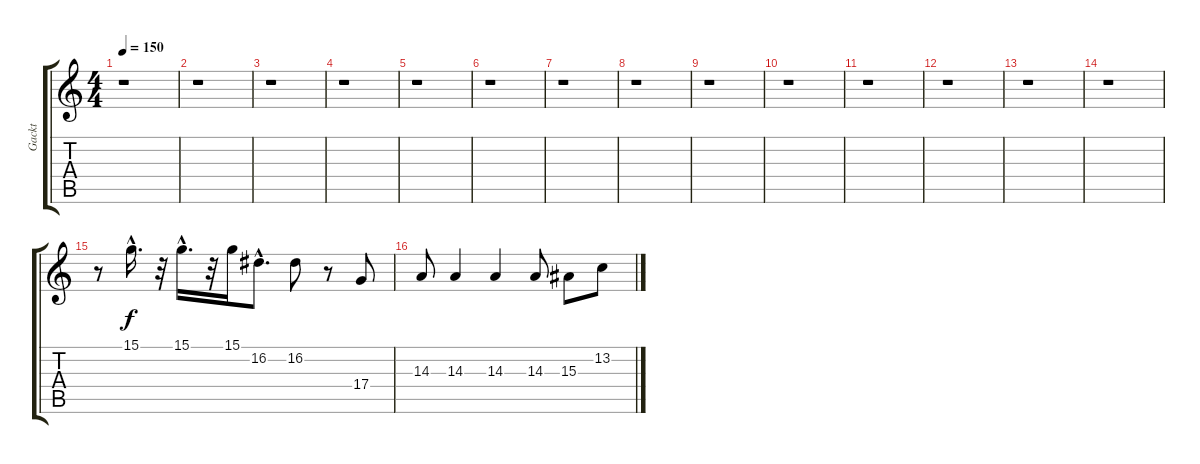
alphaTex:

\track ("Gackt" "Gackt") {instrument drawbarorgan}
\staff {score tabs}
\tuning (E4 B3 G3 D3 A2 E2) {hide}
\ts (4 4)
\tempo 150
\clef g2
\ks c
r.1{dy f} |
r.1 |
r.1 |
r.1 |
r.1 |
r.1 |
r.1 |
r.1 |
r.1 |
r.1 |
r.1 |
r.1 |
r.1 |
r.1 |
r.8 15.1{hac}.16{d} r.32 15.1{hac}.16{d} r.32 15.1.16 16.2{hac}.8{d} 16.2.8 r.8 17.4.8 |
14.3.8 14.3.4 14.3.4 14.3.8 15.3.8 13.2.8
